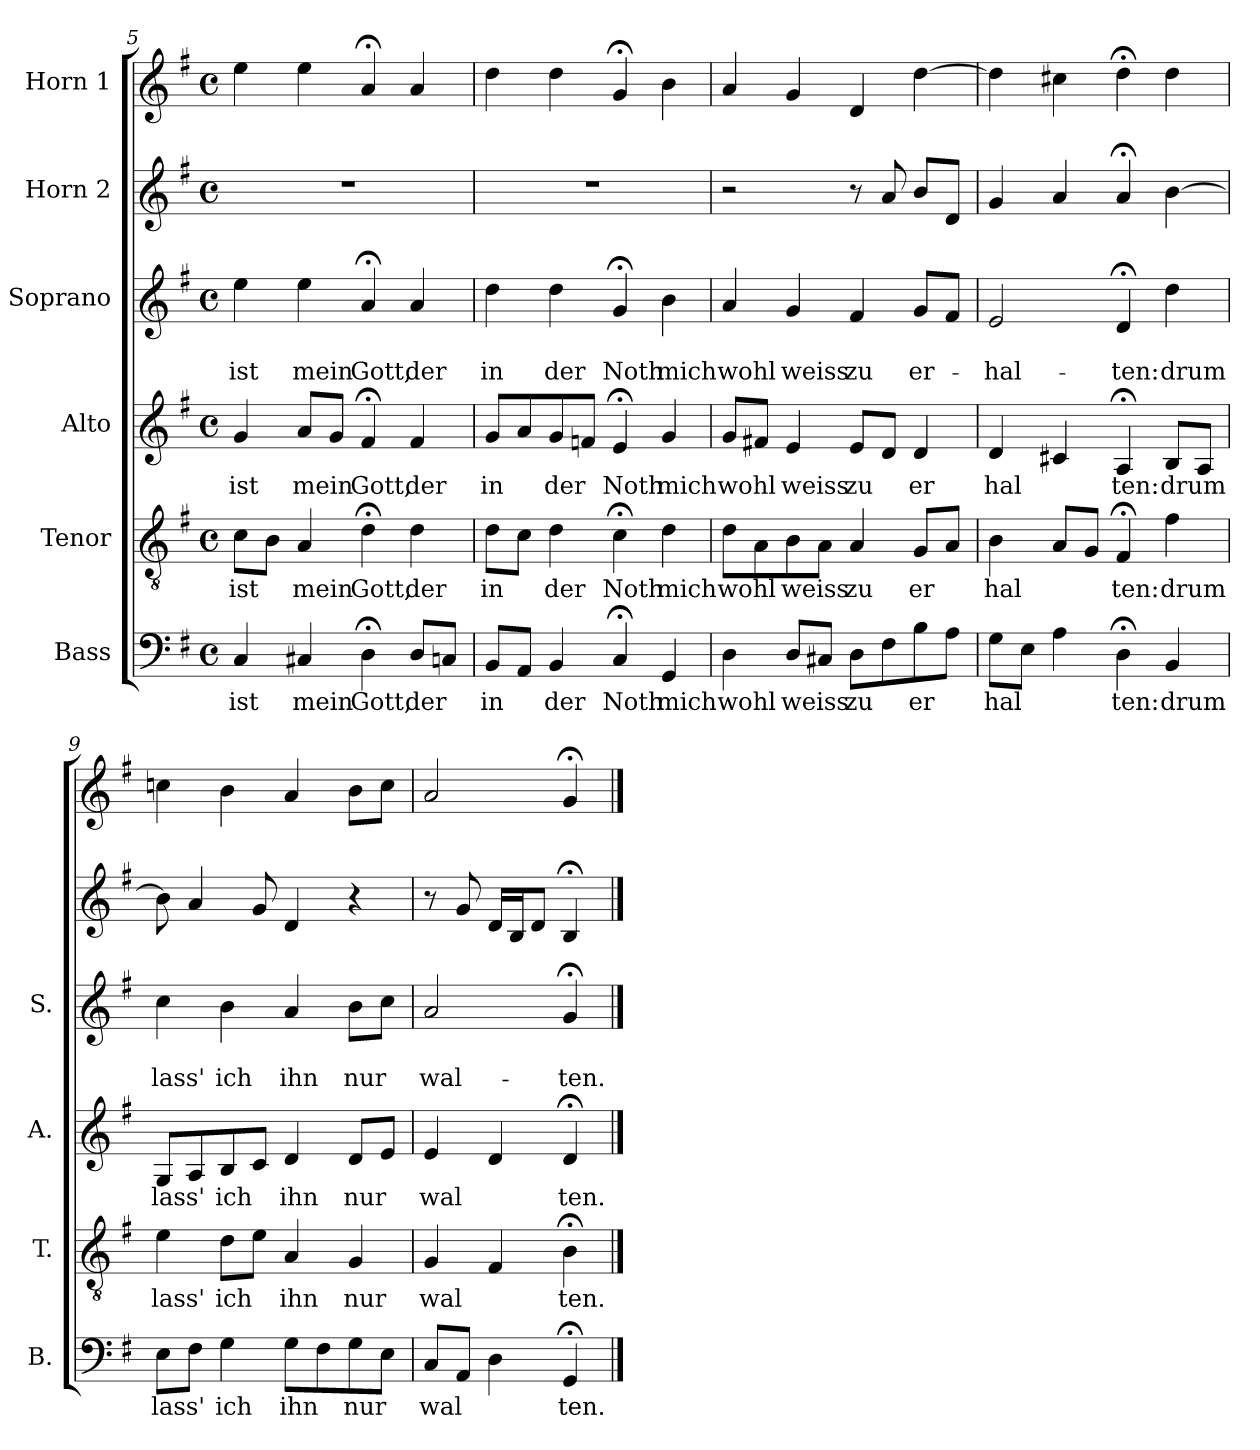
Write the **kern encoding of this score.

**kern	**text	**kern	**text	**kern	**text	**kern	**text	**text	**kern	**kern
*part6	*part6	*part5	*part5	*part4	*part4	*part3	*part3	*part3	*part2	*part1
*staff6	*staff6	*staff5	*staff5	*staff4	*staff4	*staff3	*staff3	*staff3	*staff2	*staff1
*I"Bass	*	*I"Tenor	*	*I"Alto	*	*I"Soprano	*	*	*I"Horn 2	*I"Horn 1
*I'B.	*	*I'T.	*	*I'A.	*	*I'S.	*	*	*	*
*clefF4	*	*clefGv2	*	*clefG2	*	*clefG2	*	*	*clefG2	*clefG2
*k[f#]	*	*k[f#]	*	*k[f#]	*	*k[f#]	*	*	*k[f#]	*k[f#]
*G:	*	*G:	*	*G:	*	*G:	*	*	*G:	*G:
*M4/4	*	*M4/4	*	*M4/4	*	*M4/4	*	*	*M4/4	*M4/4
*met(c)	*	*met(c)	*	*met(c)	*	*met(c)	*	*	*met(c)	*met(c)
=5	=5	=5	=5	=5	=5	=5	=5	=5	=5	=5
4C/	ist	8c\L	ist	4g/	ist	4ee\	.	ist	1r	4ee\
.	.	8B\J	.	.	.	.	.	.	.	.
4C#X/	mein	4A/	mein	8a/L	mein	4ee\	.	mein	.	4ee\
.	.	.	.	8g/J	.	.	.	.	.	.
4D;<\	Gott,	4d;<\	Gott,	4f#;</	Gott,	4a;</	.	Gott,	.	4a;</
8D/L	der	4d\	der	4f#/	der	4a/	.	der	.	4a/
8Cn/J	.	.	.	.	.	.	.	.	.	.
=6	=6	=6	=6	=6	=6	=6	=6	=6	=6	=6
8BB/L	in	8d\L	in	8g/L	in	4dd\	.	in	1r	4dd\
8AA/J	.	8c\J	.	8a/	.	.	.	.	.	.
4BB/	der	4d\	der	8g/	der	4dd\	.	der	.	4dd\
.	.	.	.	8fn/J	.	.	.	.	.	.
4C;</	Noth	4c;<\	Noth	4e;</	Noth	4g;</	.	Noth	.	4g;</
4GG/	mich	4d\	mich	4g/	mich	4b\	.	mich	.	4b\
=7	=7	=7	=7	=7	=7	=7	=7	=7	=7	=7
4D\	wohl	8d\L	wohl	8g/L	wohl	4a/	.	wohl	2r	4a/
.	.	8A\	.	8f#X/J	.	.	.	.	.	.
8D/L	weiss	8B\	weiss	4e/	weiss	4g/	.	weiss	.	4g/
8C#X/J	.	8A\J	.	.	.	.	.	.	.	.
8D\L	zu	4A/	zu	8e/L	zu	4f#/	.	zu	8r	4d/
8F#\	.	.	.	8d/J	.	.	.	.	8a/	.
8B\	er	8G/L	er	4d/	er	8g/L	.	er-	8b/L	[4dd\
8A\J	.	8A/J	.	.	.	8f#/J	.	.	8d/J	.
!!LO:PB:g=z
=8	=8	=8	=8	=8	=8	=8	=8	=8	=8	=8
8G\L	hal	4B\	hal	4d/	hal	2e/	.	-hal-	4g/	4dd\]
8E\J	.	.	.	.	.	.	.	.	.	.
4A\	.	8A/L	.	4c#X/	.	.	.	.	4a/	4cc#X\
.	.	8G/J	.	.	.	.	.	.	.	.
4D;<\	ten:	4F#;</	ten:	4A;</	ten:	4d;</	.	-ten:	4a;</	4dd;<\
4BB/	drum	4f#\	drum	8B/L	drum	4dd\	.	drum	[4b\	4dd\
.	.	.	.	8A/J	.	.	.	.	.	.
=9	=9	=9	=9	=9	=9	=9	=9	=9	=9	=9
8E\L	lass'	4e\	lass'	8G/L	lass'	4cc\	.	lass'	8b\]	4ccn\
8F#\J	.	.	.	8A/	.	.	.	.	4a/	.
4G\	ich	8d\L	ich	8B/	ich	4b\	.	ich	.	4b\
.	.	8e\J	.	8c/J	.	.	.	.	8g/	.
8G\L	ihn	4A/	ihn	4d/	ihn	4a/	.	ihn	4d/	4a/
8F#\	.	.	.	.	.	.	.	.	.	.
8G\	nur	4G/	nur	8d/L	nur	8b\L	.	nur	4r	8b\L
8E\J	.	.	.	8e/J	.	8cc\J	.	.	.	8cc\J
=10	=10	=10	=10	=10	=10	=10	=10	=10	=10	=10
8C/L	wal	4G/	wal	4e/	wal	2a/	.	wal-	8r	2a/
8AA/J	.	.	.	.	.	.	.	.	8g/	.
4D\	.	4F#/	.	4d/	.	.	.	.	16d/LL	.
.	.	.	.	.	.	.	.	.	16B/J	.
.	.	.	.	.	.	.	.	.	8d/J	.
4GG;</	ten.	4B;<\	ten.	4d;</	ten.	4g;</	.	-ten.	4B;</	4g;</
==	==	==	==	==	==	==	==	==	==	==
*-	*-	*-	*-	*-	*-	*-	*-	*-	*-	*-
